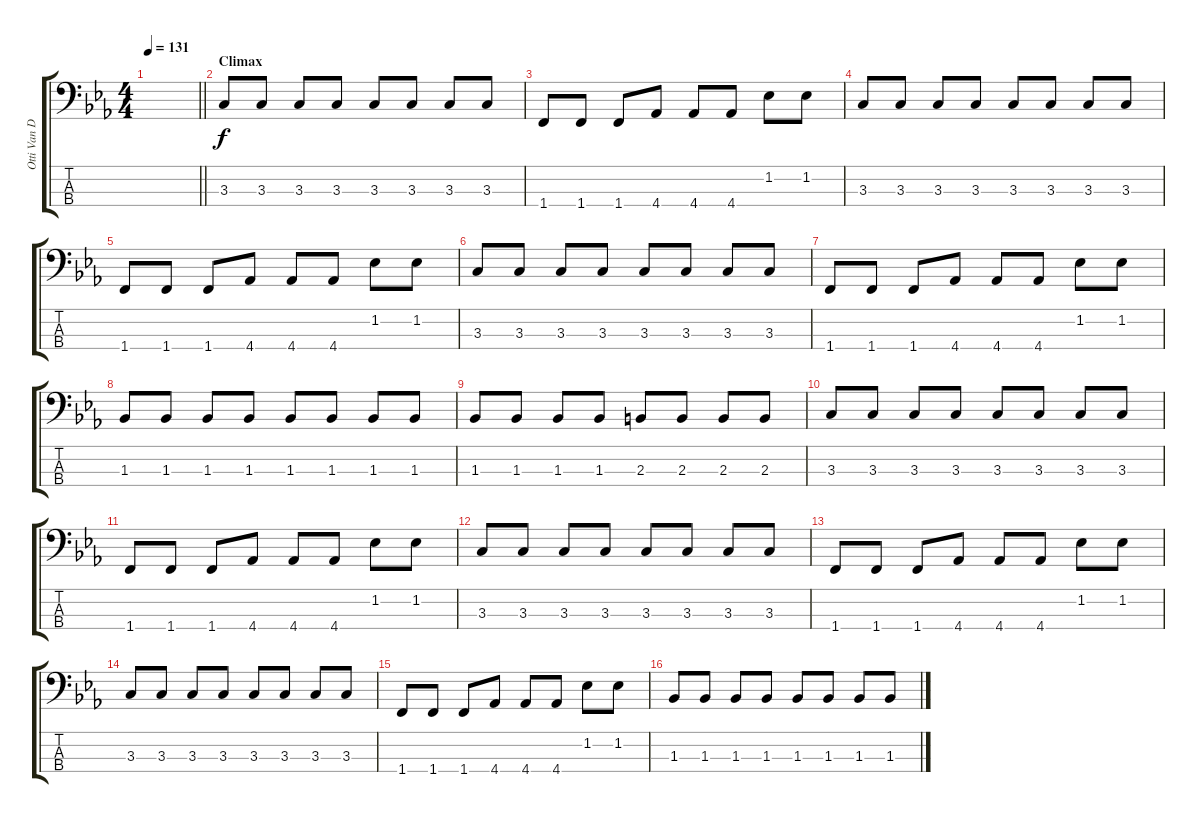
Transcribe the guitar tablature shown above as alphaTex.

\track ("Otti Van Der Werf (Bass)" "Otti Van D") {instrument fretlessbass}
\staff {score tabs}
\tuning (G2 D2 A1 E1) {hide}
\ts (4 4)
\tempo 131
\clef f4
\barLineRight lightlight
\ks cminor
|
\section ("" "Climax")
3.3.8 3.3.8 3.3.8 3.3.8 3.3.8 3.3.8 3.3.8 3.3.8 |
1.4.8 1.4.8 1.4.8 4.4.8 4.4.8 4.4.8 1.2.8 1.2.8 |
3.3.8 3.3.8 3.3.8 3.3.8 3.3.8 3.3.8 3.3.8 3.3.8 |
1.4.8 1.4.8 1.4.8 4.4.8 4.4.8 4.4.8 1.2.8 1.2.8 |
3.3.8 3.3.8 3.3.8 3.3.8 3.3.8 3.3.8 3.3.8 3.3.8 |
1.4.8 1.4.8 1.4.8 4.4.8 4.4.8 4.4.8 1.2.8 1.2.8 |
1.3.8 1.3.8 1.3.8 1.3.8 1.3.8 1.3.8 1.3.8 1.3.8 |
1.3.8 1.3.8 1.3.8 1.3.8 2.3.8 2.3.8 2.3.8 2.3.8 |
3.3.8 3.3.8 3.3.8 3.3.8 3.3.8 3.3.8 3.3.8 3.3.8 |
1.4.8 1.4.8 1.4.8 4.4.8 4.4.8 4.4.8 1.2.8 1.2.8 |
3.3.8 3.3.8 3.3.8 3.3.8 3.3.8 3.3.8 3.3.8 3.3.8 |
1.4.8 1.4.8 1.4.8 4.4.8 4.4.8 4.4.8 1.2.8 1.2.8 |
3.3.8 3.3.8 3.3.8 3.3.8 3.3.8 3.3.8 3.3.8 3.3.8 |
1.4.8 1.4.8 1.4.8 4.4.8 4.4.8 4.4.8 1.2.8 1.2.8 |
1.3.8 1.3.8 1.3.8 1.3.8 1.3.8 1.3.8 1.3.8 1.3.8
